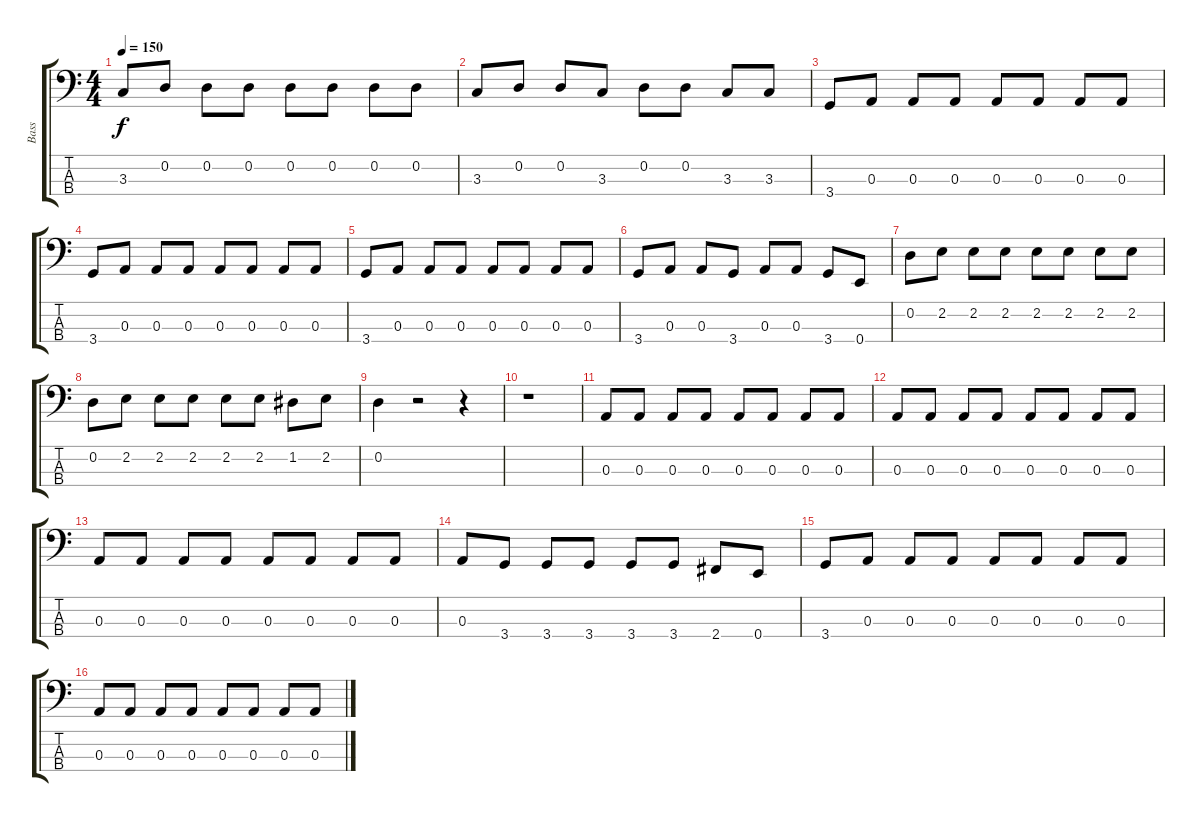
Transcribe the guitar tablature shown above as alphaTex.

\track ("Bass" "Bass") {instrument electricbassfinger}
\staff {score tabs}
\tuning (G2 D2 A1 E1) {hide}
\ts (4 4)
\tempo 150
\clef f4
\ks c
3.3.8{dy f} 0.2.8 0.2.8 0.2.8 0.2.8 0.2.8 0.2.8 0.2.8 |
3.3.8 0.2.8 0.2.8 3.3.8 0.2.8 0.2.8 3.3.8 3.3.8 |
3.4.8 0.3.8 0.3.8 0.3.8 0.3.8 0.3.8 0.3.8 0.3.8 |
3.4.8 0.3.8 0.3.8 0.3.8 0.3.8 0.3.8 0.3.8 0.3.8 |
3.4.8 0.3.8 0.3.8 0.3.8 0.3.8 0.3.8 0.3.8 0.3.8 |
3.4.8 0.3.8 0.3.8 3.4.8 0.3.8 0.3.8 3.4.8 0.4.8 |
0.2.8 2.2.8 2.2.8 2.2.8 2.2.8 2.2.8 2.2.8 2.2.8 |
0.2.8 2.2.8 2.2.8 2.2.8 2.2.8 2.2.8 1.2.8 2.2.8 |
0.2.4 r.2 r.4 |
r.1 |
0.3.8 0.3.8 0.3.8 0.3.8 0.3.8 0.3.8 0.3.8 0.3.8 |
0.3.8 0.3.8 0.3.8 0.3.8 0.3.8 0.3.8 0.3.8 0.3.8 |
0.3.8 0.3.8 0.3.8 0.3.8 0.3.8 0.3.8 0.3.8 0.3.8 |
0.3.8 3.4.8 3.4.8 3.4.8 3.4.8 3.4.8 2.4.8 0.4.8 |
3.4.8 0.3.8 0.3.8 0.3.8 0.3.8 0.3.8 0.3.8 0.3.8 |
0.3.8 0.3.8 0.3.8 0.3.8 0.3.8 0.3.8 0.3.8 0.3.8
